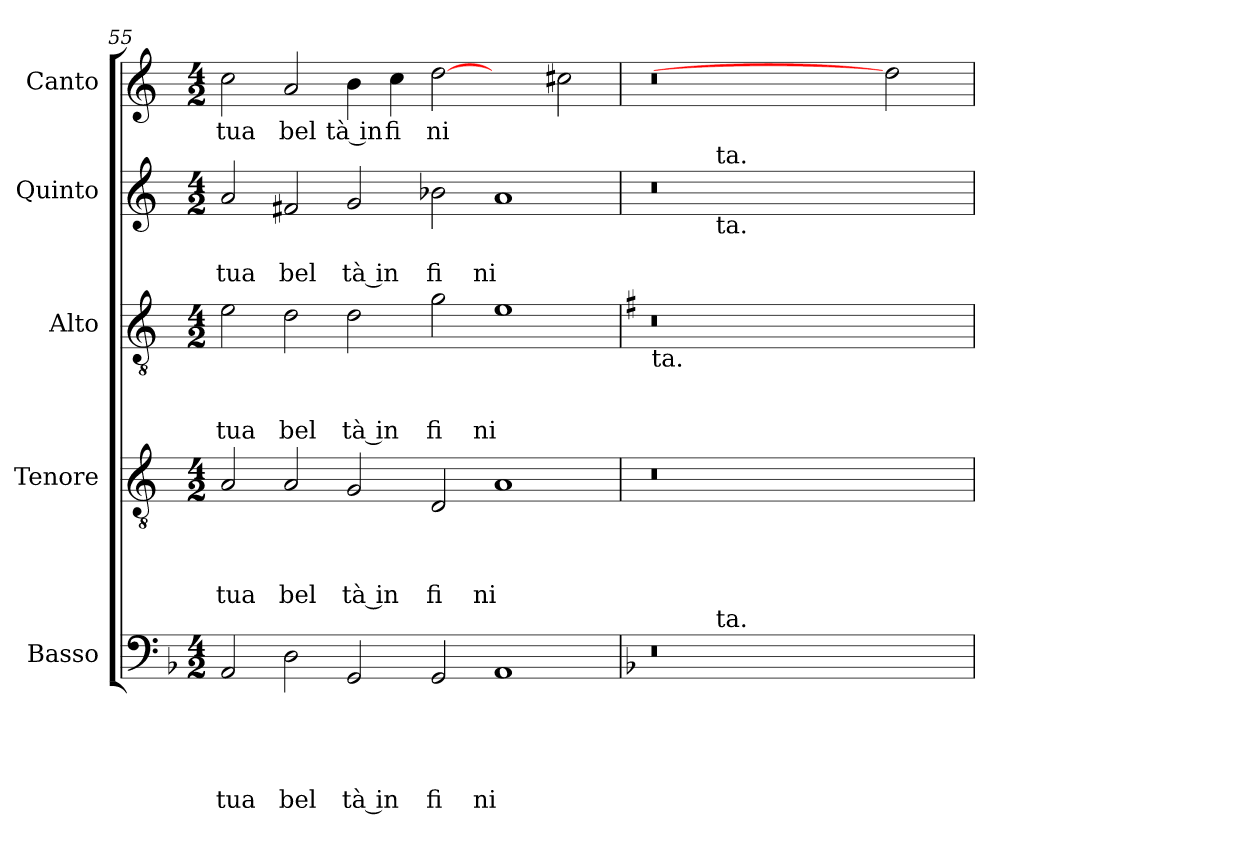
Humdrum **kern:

**kern	**text	**text	**text	**text	**text	**kern	**text	**text	**text	**text	**kern	**text	**text	**text	**kern	**text	**text	**kern	**text
*part5	*part5	*part5	*part5	*part5	*part5	*part4	*part4	*part4	*part4	*part4	*part3	*part3	*part3	*part3	*part2	*part2	*part2	*part1	*part1
*staff5	*staff5	*staff5	*staff5	*staff5	*staff5	*staff4	*staff4	*staff4	*staff4	*staff4	*staff3	*staff3	*staff3	*staff3	*staff2	*staff2	*staff2	*staff1	*staff1
*I"Basso	*	*	*	*	*	*I"Tenore	*	*	*	*	*I"Alto	*	*	*	*I"Quinto	*	*	*I"Canto	*
*I'Basso	*	*	*	*	*	*I'Tenore	*	*	*	*	*I'Alto	*	*	*	*I'Quinto	*	*	*I'Canto	*
*clefF4	*	*	*	*	*	*clefGv2	*	*	*	*	*clefGv2	*	*	*	*clefG2	*	*	*clefG2	*
*	*	*	*	*	*	*ITrd-3c-5	*	*	*	*	*ITrd-3c-5	*	*	*	*ITrd-3c-5	*	*	*ITrd-3c-5	*
*k[b-]	*	*	*	*	*	*k[b-]	*	*	*	*	*k[b-]	*	*	*	*k[b-]	*	*	*k[b-]	*
*F:	*	*	*	*	*	*F:	*	*	*	*	*F:	*	*	*	*F:	*	*	*F:	*
*M4/2	*	*	*	*	*	*M4/2	*	*	*	*	*M4/2	*	*	*	*M4/2	*	*	*M4/2	*
=55	=55	=55	=55	=55	=55	=55	=55	=55	=55	=55	=55	=55	=55	=55	=55	=55	=55	=55	=55
!	!	!	!	!	!LO:LY:b	!	!	!	!	!LO:LY:b	!	!	!	!LO:LY:b	!	!	!LO:LY:b	!	!LO:LY:b
2AA/	.	.	.	.	tua	2d/	.	.	.	tua	2a\	.	.	tua	2dd/	.	tua	2ff>\	tua
!	!	!	!	!	!LO:LY:b	!	!	!	!	!LO:LY:b	!	!	!	!LO:LY:b	!	!	!LO:LY:b	!	!LO:LY:b
2D\	.	.	.	.	bel	2d/	.	.	.	bel	2g\	.	.	bel	2bn/	.	bel	2dd/	bel
!	!	!	!	!	!LO:LY:b:rj	!	!	!	!	!LO:LY:b:rj	!	!	!	!LO:LY:b:rj	!	!	!LO:LY:b:rj	!	!LO:LY:b:rj
2GG/	.	.	.	.	tà in	2c/	.	.	.	tà in	2g\	.	.	tà in	2cc/	.	tà in	4ee\	tà in
!	!	!	!	!	!	!	!	!	!	!	!	!	!	!	!	!	!	!	!LO:LY:b
.	.	.	.	.	.	.	.	.	.	.	.	.	.	.	.	.	.	4ff\	fi
!	!	!	!	!	!LO:LY:b	!	!	!	!	!LO:LY:b	!	!	!	!LO:LY:b	!	!	!LO:LY:b	!	!LO:LY:b
2GG/	.	.	.	.	fi	2G/	.	.	.	fi	2cc\	.	.	fi	2ee-X\	.	fi	[2gg	ni
!	!	!	!	!	!LO:LY:b	!	!	!	!	!LO:LY:b	!	!	!	!LO:LY:b	!	!	!LO:LY:b	!	!
1AA	.	.	.	.	ni	1d	.	.	.	ni	1a	.	.	ni	1dd	.	ni	2ryy	.
.	.	.	.	.	.	.	.	.	.	.	.	.	.	.	.	.	.	2ff#\	.
=56	=56	=56	=56	=56	=56	=56	=56	=56	=56	=56	=56	=56	=56	=56	=56	=56	=56	=56	=56
*	*	*	*	*	*	*	*	*	*	*	*k[]	*	*	*	*	*	*	*	*
*	*	*	*	*	*	*	*	*	*	*	*C:	*	*	*	*	*	*	*	*
!	!	!	!	!	!	!	!	!	!	!	!LO:TX:b:t=ta.	!	!	!	!	!	!	!	!
*^	*	*	*	*	*	*	*	*	*	*	*	*	*	*	*^	*	*	*	*
0r	4ryy	.	.	.	.	.	0r	.	.	.	.	0r	.	.	.	0r	4ryy	.	.	0r	.
.	16.ryy	.	.	.	.	.	.	.	.	.	.	.	.	.	.	.	16.ryy	.	.	.	.
!	!	!	!	!	!	!	!	!	!	!	!	!	!	!	!	!	!LO:TX:b:t=ta.	!	!	!	!
!	!	!	!	!	!	!	!	!	!	!	!	!	!	!	!	!	!LO:TX:a:t=ta.	!	!	!	!
!	!LO:TX:a:t=ta.	!	!	!	!	!	!	!	!	!	!	!	!	!	!	!	!	!	!	!	!
.	1ryy	.	.	.	.	.	.	.	.	.	.	.	.	.	.	.	1ryy	.	.	.	.
.	1ryy	.	.	.	.	.	.	.	.	.	.	.	.	.	.	.	1ryy	.	.	.	.
2ryy	.	.	.	.	.	.	2ryy	.	.	.	.	2ryy	.	.	.	2ryy	.	.	.	2gg]	.
.	8ryy	.	.	.	.	.	.	.	.	.	.	.	.	.	.	.	8ryy	.	.	.	.
.	32ryy	.	.	.	.	.	.	.	.	.	.	.	.	.	.	.	32ryy	.	.	.	.
*v	*v	*	*	*	*	*	*	*	*	*	*	*	*	*	*	*v	*v	*	*	*	*
=	=	=	=	=	=	=	=	=	=	=	=	=	=	=	=	=	=	=	=
*-	*-	*-	*-	*-	*-	*-	*-	*-	*-	*-	*-	*-	*-	*-	*-	*-	*-	*-	*-
